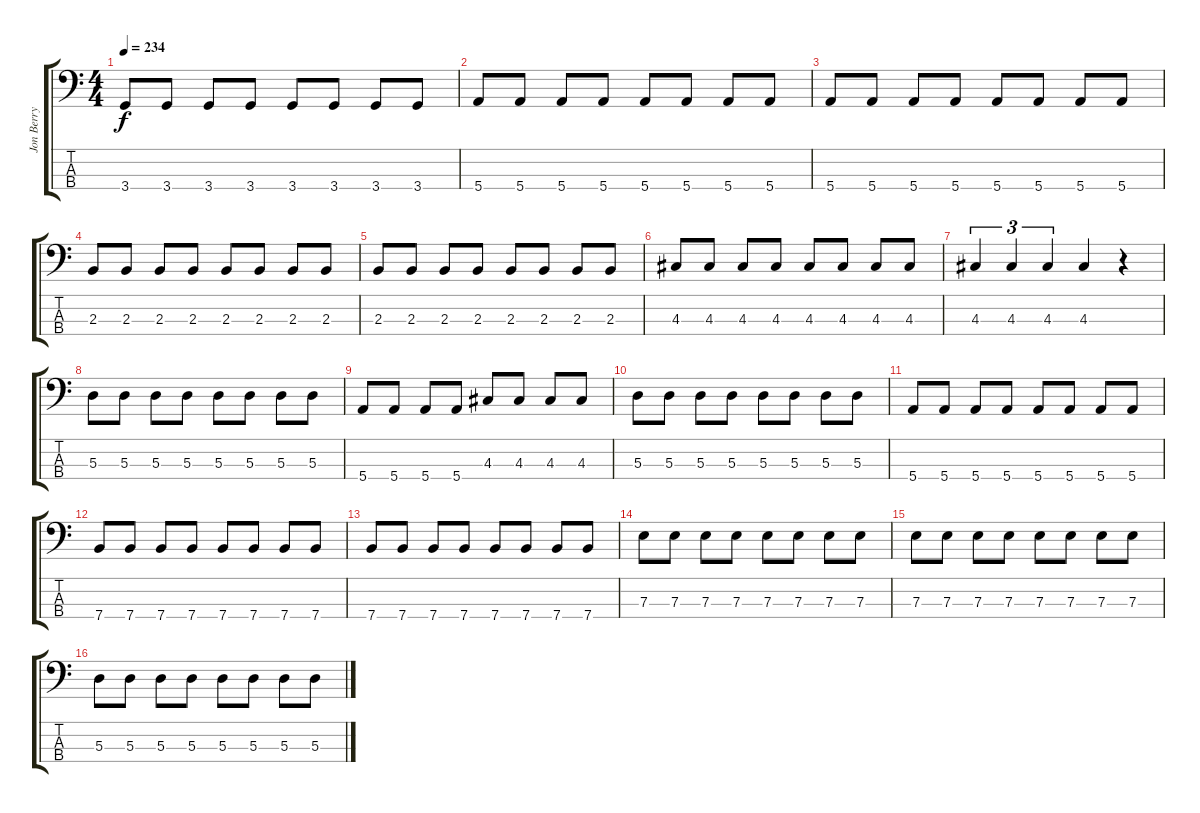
\track ("Jon Berry" "Jon Berry") {instrument electricbasspick}
\staff {score tabs}
\tuning (G2 D2 A1 E1) {hide}
\ts (4 4)
\tempo 234
\clef f4
\ks c
3.4.8{dy f} 3.4.8 3.4.8 3.4.8 3.4.8 3.4.8 3.4.8 3.4.8 |
5.4.8 5.4.8 5.4.8 5.4.8 5.4.8 5.4.8 5.4.8 5.4.8 |
5.4.8 5.4.8 5.4.8 5.4.8 5.4.8 5.4.8 5.4.8 5.4.8 |
2.3.8 2.3.8 2.3.8 2.3.8 2.3.8 2.3.8 2.3.8 2.3.8 |
2.3.8 2.3.8 2.3.8 2.3.8 2.3.8 2.3.8 2.3.8 2.3.8 |
4.3.8 4.3.8 4.3.8 4.3.8 4.3.8 4.3.8 4.3.8 4.3.8 |
4.3.4{tu (3 2)} 4.3.4{tu (3 2)} 4.3.4{tu (3 2)} 4.3.4 r.4 |
5.3.8 5.3.8 5.3.8 5.3.8 5.3.8 5.3.8 5.3.8 5.3.8 |
5.4.8 5.4.8 5.4.8 5.4.8 4.3.8 4.3.8 4.3.8 4.3.8 |
5.3.8 5.3.8 5.3.8 5.3.8 5.3.8 5.3.8 5.3.8 5.3.8 |
5.4.8 5.4.8 5.4.8 5.4.8 5.4.8 5.4.8 5.4.8 5.4.8 |
7.4.8 7.4.8 7.4.8 7.4.8 7.4.8 7.4.8 7.4.8 7.4.8 |
7.4.8 7.4.8 7.4.8 7.4.8 7.4.8 7.4.8 7.4.8 7.4.8 |
7.3.8 7.3.8 7.3.8 7.3.8 7.3.8 7.3.8 7.3.8 7.3.8 |
7.3.8 7.3.8 7.3.8 7.3.8 7.3.8 7.3.8 7.3.8 7.3.8 |
5.3.8 5.3.8 5.3.8 5.3.8 5.3.8 5.3.8 5.3.8 5.3.8
